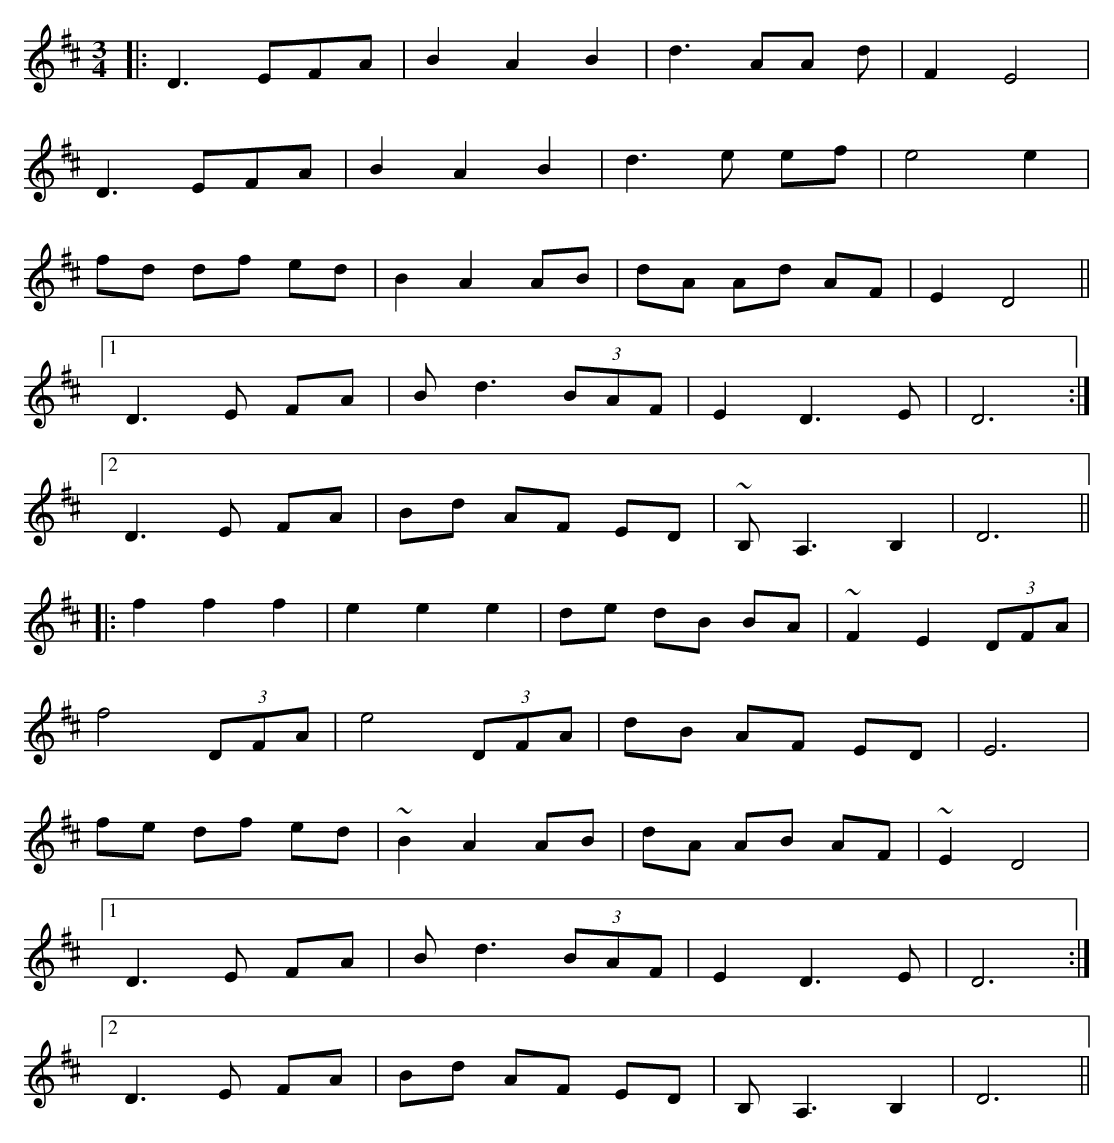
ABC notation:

X:1
M:3/4
K:D
|:D3EFA|B2A2B2|d3 AA d|F2 E4|
D3EFA|B2A2B2|d3 e ef|e4 e2|
fd df ed|B2 A2 AB|dA Ad AF|E2D4||
[1 D3E FA|Bd3 (3BAF|E2D3E|D6:|
[2 D3 E FA|Bd AF ED|~B, A,3 B,2,|D6||
|:f2 f2 f2|e2 e2 e2|de dB BA|~F2 E2 (3DFA|
f4 (3DFA|e4 (3DFA|dB AF ED|E6|
fe df ed|~B2 A2 AB|dA AB AF|~E2 D4|
[1 D3E FA|Bd3 (3BAF| E2 D3E|D6:|
[2 D3E FA|Bd AF ED|B, A,3 B,2|D6||
